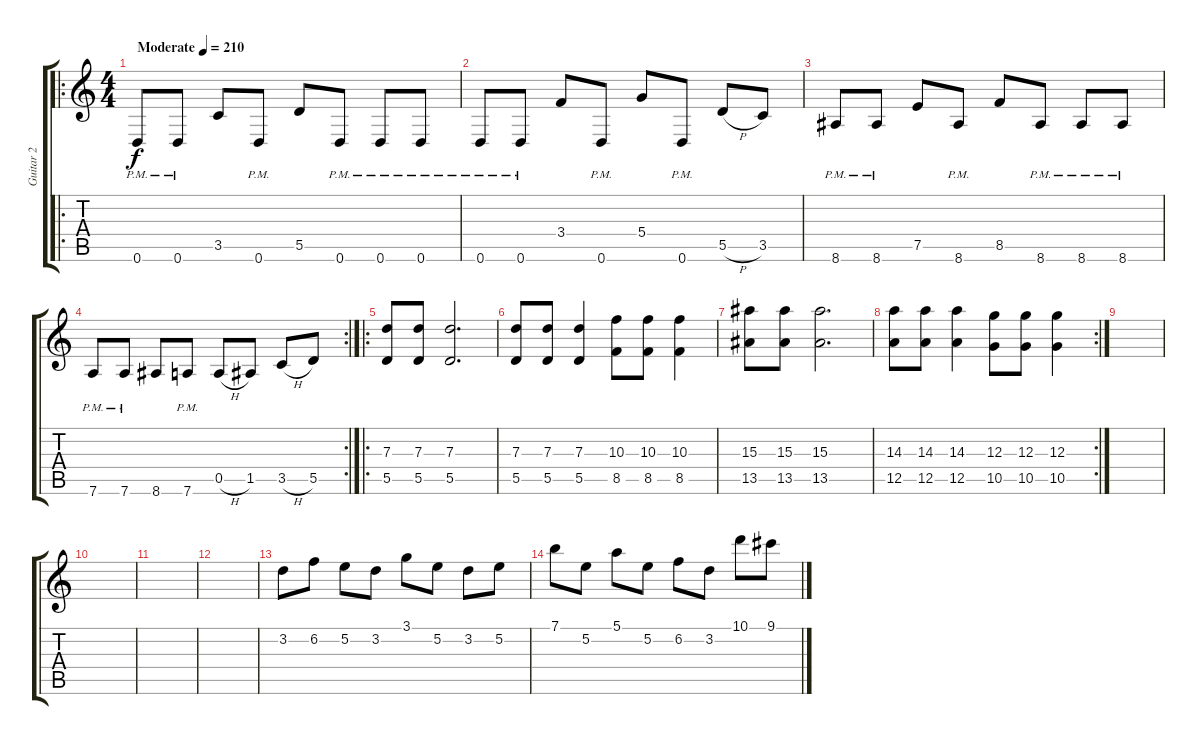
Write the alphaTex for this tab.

\track ("Guitar 2" "Guitar 2") {instrument distortionguitar}
\staff {score tabs}
\tuning (E4 B3 G3 D3 A2 D2) {hide}
\ro
\ts (4 4)
\tempo (210 "Moderate")
\clef g2
\ks c
0.6{pm}.8{dy f instrument distortionguitar} 0.6{pm}.8 3.5.8 0.6{pm}.8 5.5.8 0.6{pm}.8 0.6{pm}.8 0.6{pm}.8 |
0.6{pm}.8 0.6{pm}.8 3.4.8 0.6{pm}.8 5.4.8 0.6{pm}.8 5.5{h}.8 3.5.8 |
8.6{pm}.8 8.6{pm}.8 7.5.8 8.6{pm}.8 8.5.8 8.6{pm}.8 8.6{pm}.8 8.6{pm}.8 |
\rc 2
7.6{pm}.8 7.6{pm}.8 8.6.8 7.6{pm}.8 0.5{h}.8 1.5.8 3.5{h}.8 5.5.8 |
\ro
(7.3 5.5).8 (7.3 5.5).8 (7.3 5.5).2{d} |
(7.3 5.5).8 (7.3 5.5).8 (7.3 5.5).4 (10.3 8.5).8 (10.3 8.5).8 (10.3 8.5).4 |
(15.3 13.5).8 (15.3 13.5).8 (15.3 13.5).2{d} |
\rc 2
(14.3 12.5).8 (14.3 12.5).8 (14.3 12.5).4 (12.3 10.5).8 (12.3 10.5).8 (12.3 10.5).4 |
|
|
|
|
3.2.8 6.2.8 5.2.8 3.2.8 3.1.8 5.2.8 3.2.8 5.2.8 |
7.1.8 5.2.8 5.1.8 5.2.8 6.2.8 3.2.8 10.1.8 9.1.8
